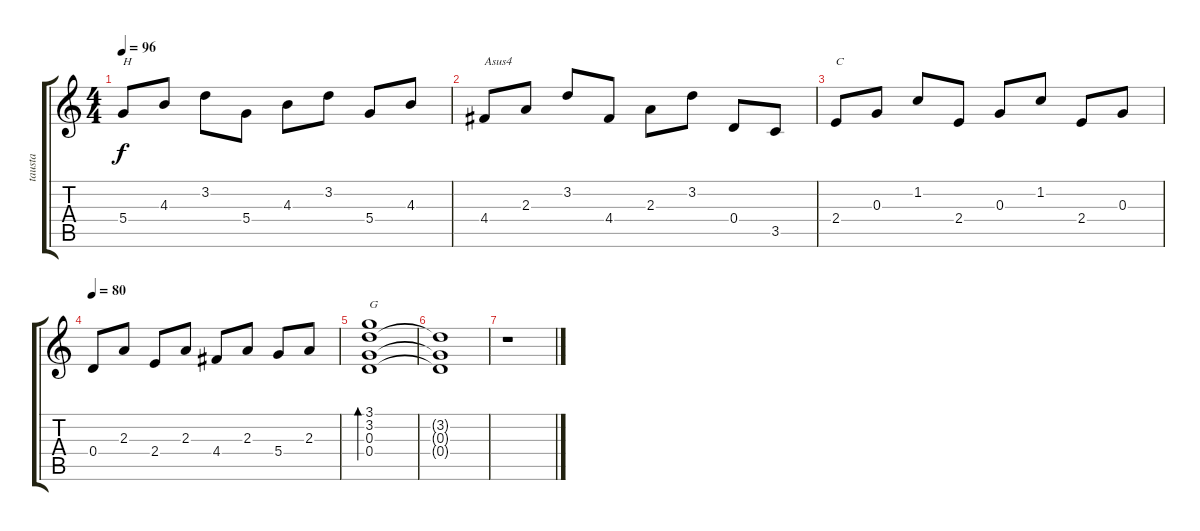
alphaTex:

\track ("tausta" "tausta") {instrument acousticguitarsteel}
\staff {score tabs}
\tuning (E4 B3 G3 D3 A2 E2) {hide}
\ts (4 4)
\tempo 96
\clef g2
\ks c
5.4.8{txt "H" dy f} 4.3.8 3.2.8 5.4.8 4.3.8 3.2.8 5.4.8 4.3.8 |
4.4.8{txt "Asus4"} 2.3.8 3.2.8 4.4.8 2.3.8 3.2.8 0.4.8 3.5.8 |
2.4.8{txt "C"} 0.3.8 1.2.8 2.4.8 0.3.8 1.2.8 2.4.8 0.3.8 |
\tempo 80
0.4.8 2.3.8 2.4.8 2.3.8 4.4.8 2.3.8 5.4.8 2.3.8 |
(3.1 3.2 0.3 0.4).1{bd 120 txt "G"} |
(3.2{t} 0.3{t} 0.4{t}).1 |
r.1
